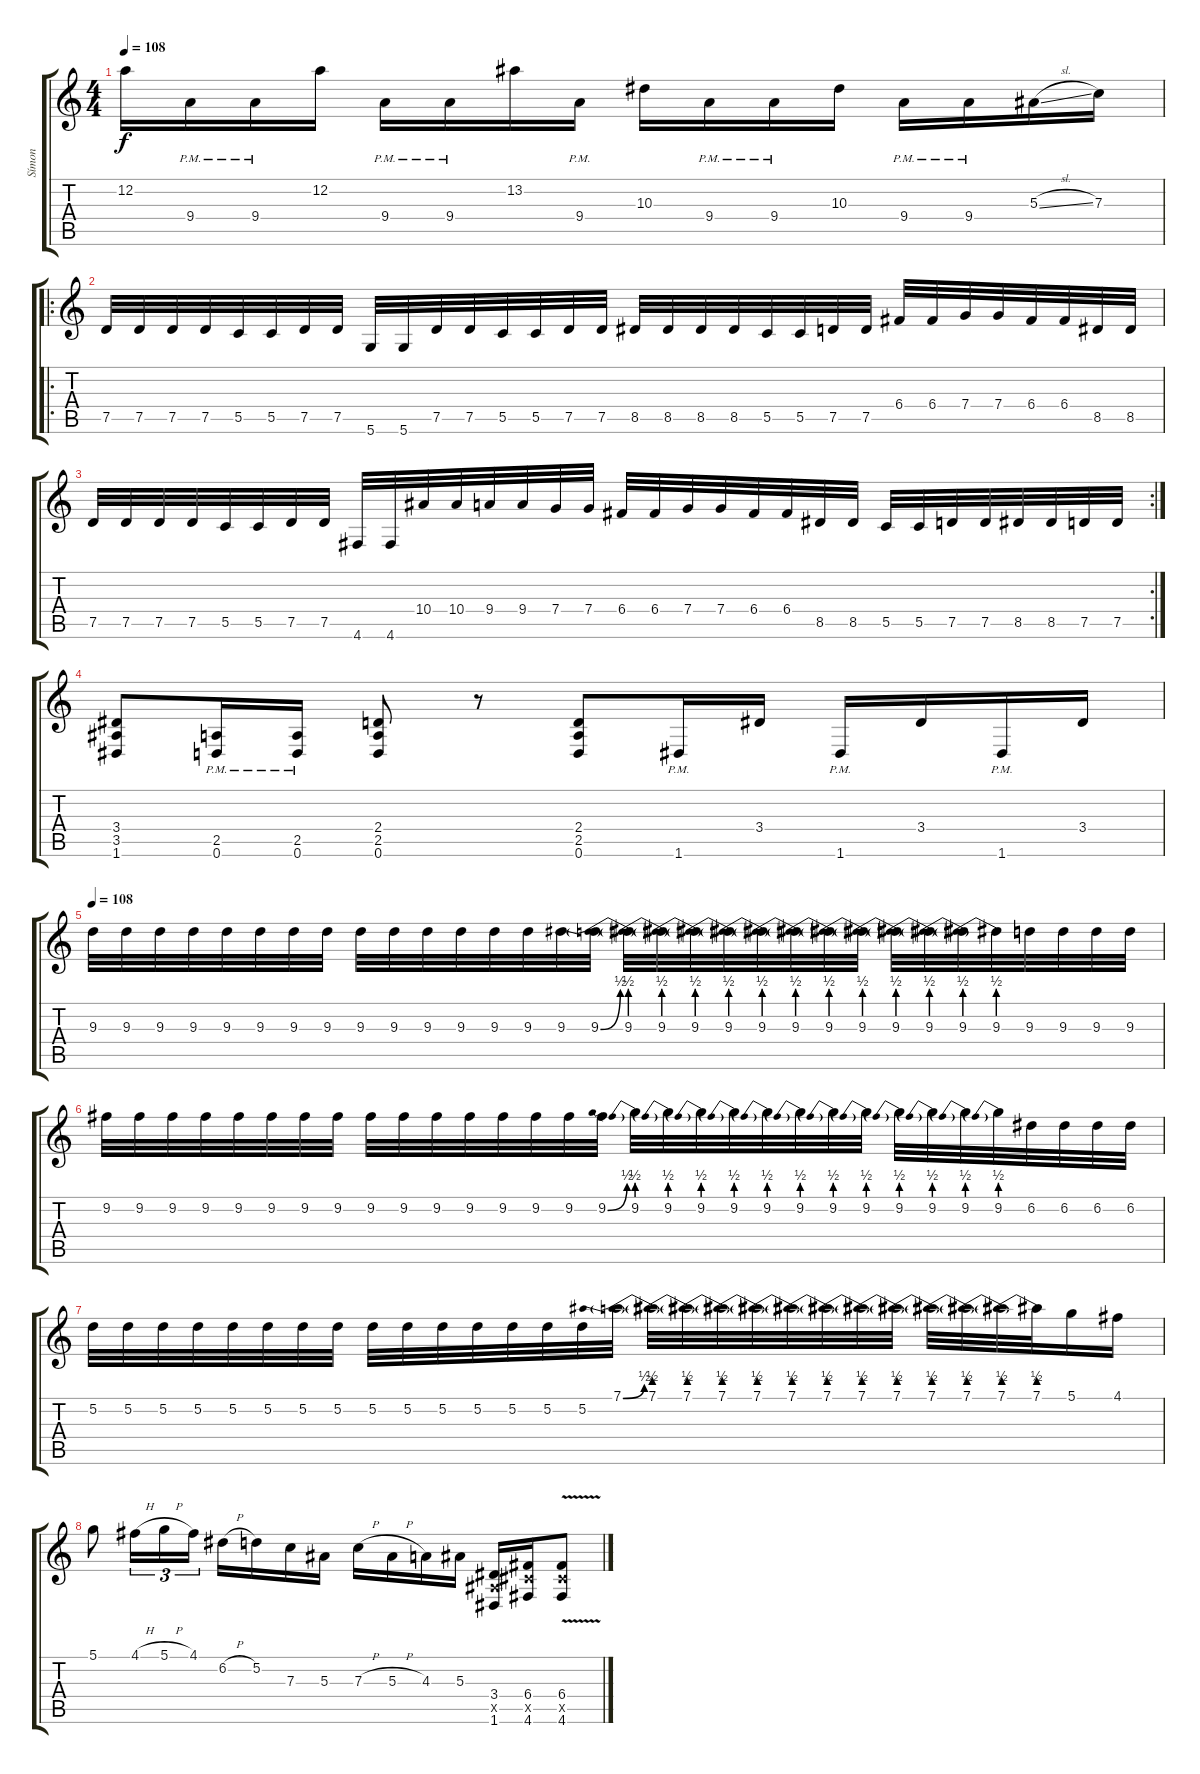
\track ("Símon" "Símon") {instrument distortionguitar}
\staff {score tabs}
\tuning (D4 A3 F3 C3 G2 D2) {hide}
\ts (4 4)
\tempo 108
\clef g2
\ks c
12.2.16{dy f} 9.4{pm}.16 9.4{pm}.16 12.2.16 9.4{pm}.16 9.4{pm}.16 13.2.16 9.4{pm}.16 10.3.16 9.4{pm}.16 9.4{pm}.16 10.3.16 9.4{pm}.16 9.4{pm}.16 5.3{sl}.16 7.3.16 |
\ro
7.5.32 7.5.32 7.5.32 7.5.32 5.5.32 5.5.32 7.5.32 7.5.32 5.6.32 5.6.32 7.5.32 7.5.32 5.5.32 5.5.32 7.5.32 7.5.32 8.5.32 8.5.32 8.5.32 8.5.32 5.5.32 5.5.32 7.5.32 7.5.32 6.4.32 6.4.32 7.4.32 7.4.32 6.4.32 6.4.32 8.5.32 8.5.32 |
\rc 2
7.5.32 7.5.32 7.5.32 7.5.32 5.5.32 5.5.32 7.5.32 7.5.32 4.6.32 4.6.32 10.4.32 10.4.32 9.4.32 9.4.32 7.4.32 7.4.32 6.4.32 6.4.32 7.4.32 7.4.32 6.4.32 6.4.32 8.5.32 8.5.32 5.5.32 5.5.32 7.5.32 7.5.32 8.5.32 8.5.32 7.5.32 7.5.32 |
(3.4 3.5 1.6).8 (2.5{pm} 0.6{pm}).16 (2.5{pm} 0.6{pm}).16 (2.4 2.5 0.6).8 r.8 (2.4 2.5 0.6).8 1.6{pm}.16 3.4.16 1.6{pm}.16 3.4.16 1.6{pm}.16 3.4.16 |
\tempo 108
9.3.32 9.3.32 9.3.32 9.3.32 9.3.32 9.3.32 9.3.32 9.3.32 9.3.32 9.3.32 9.3.32 9.3.32 9.3.32 9.3.32 9.3.32 9.3{be (bend 0 0 60 2)}.32 9.3{be (prebend 0 2 60 2)}.32 9.3{be (prebend 0 2 60 2)}.32 9.3{be (prebend 0 2 60 2)}.32 9.3{be (prebend 0 2 60 2)}.32 9.3{be (prebend 0 2 60 2)}.32 9.3{be (prebend 0 2 60 2)}.32 9.3{be (prebend 0 2 60 2)}.32 9.3{be (prebend 0 2 60 2)}.32 9.3{be (prebend 0 2 60 2)}.32 9.3{be (prebend 0 2 60 2)}.32 9.3{be (prebend 0 2 60 2)}.32 9.3{be (prebend 0 2 60 2)}.32 9.3.32 9.3.32 9.3.32 9.3.32 |
9.2.32 9.2.32 9.2.32 9.2.32 9.2.32 9.2.32 9.2.32 9.2.32 9.2.32 9.2.32 9.2.32 9.2.32 9.2.32 9.2.32 9.2.32 9.2{be (bend 0 0 60 2)}.32 9.2{be (prebend 0 2 60 2)}.32 9.2{be (prebend 0 2 60 2)}.32 9.2{be (prebend 0 2 60 2)}.32 9.2{be (prebend 0 2 60 2)}.32 9.2{be (prebend 0 2 60 2)}.32 9.2{be (prebend 0 2 60 2)}.32 9.2{be (prebend 0 2 60 2)}.32 9.2{be (prebend 0 2 60 2)}.32 9.2{be (prebend 0 2 60 2)}.32 9.2{be (prebend 0 2 60 2)}.32 9.2{be (prebend 0 2 60 2)}.32 9.2{be (prebend 0 2 60 2)}.32 6.2.32 6.2.32 6.2.32 6.2.32 |
5.2.32 5.2.32 5.2.32 5.2.32 5.2.32 5.2.32 5.2.32 5.2.32 5.2.32 5.2.32 5.2.32 5.2.32 5.2.32 5.2.32 5.2.32 7.1{be (bend 0 0 60 2)}.32 7.1{be (prebend 0 2 60 2)}.32 7.1{be (prebend 0 2 60 2)}.32 7.1{be (prebend 0 2 60 2)}.32 7.1{be (prebend 0 2 60 2)}.32 7.1{be (prebend 0 2 60 2)}.32 7.1{be (prebend 0 2 60 2)}.32 7.1{be (prebend 0 2 60 2)}.32 7.1{be (prebend 0 2 60 2)}.32 7.1{be (prebend 0 2 60 2)}.32 7.1{be (prebend 0 2 60 2)}.32 7.1{be (prebend 0 2 60 2)}.32 7.1{be (prebend 0 2 60 2)}.32 5.1.16 4.1.16 |
5.1.8 4.1{h}.16{tu (3 2)} 5.1{h}.16{tu (3 2)} 4.1.16{tu (3 2)} 6.2{h}.16 5.2.16 7.3.16 5.3.16 7.3{h}.16 5.3{h}.16 4.3.16 5.3.16 (3.4 3.5{x} 1.6).16 (6.4 6.5{x} 4.6).16 (6.4{v} 6.5{x} 4.6{v}).8
